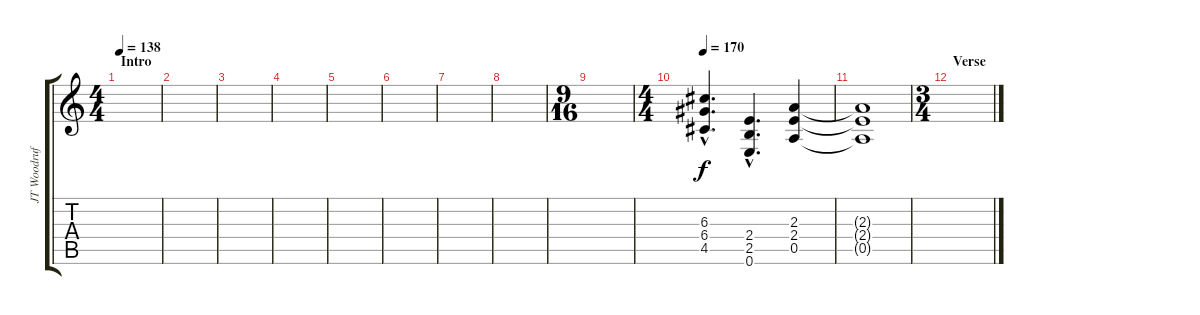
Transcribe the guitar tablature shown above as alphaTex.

\track ("JT Woodruff (Guitar)" "JT Woodruf") {instrument distortionguitar}
\staff {score tabs}
\tuning (E4 B3 G3 D3 A2 E2) {hide}
\ts (4 4)
\section ("" "Intro")
\tempo 138
\clef g2
\ks c
|
|
|
|
|
|
|
|
\ts (9 16)
|
\ts (4 4)
\tempo 170
(6.3{hac} 6.4{hac} 4.5{hac}).4{d} (2.4{hac} 2.5{hac} 0.6{hac}).4{d} (2.3 2.4 0.5).4 |
(2.3{t} 2.4{t} 0.5{t}).1 |
\ts (3 4)
\section ("" "Verse")
